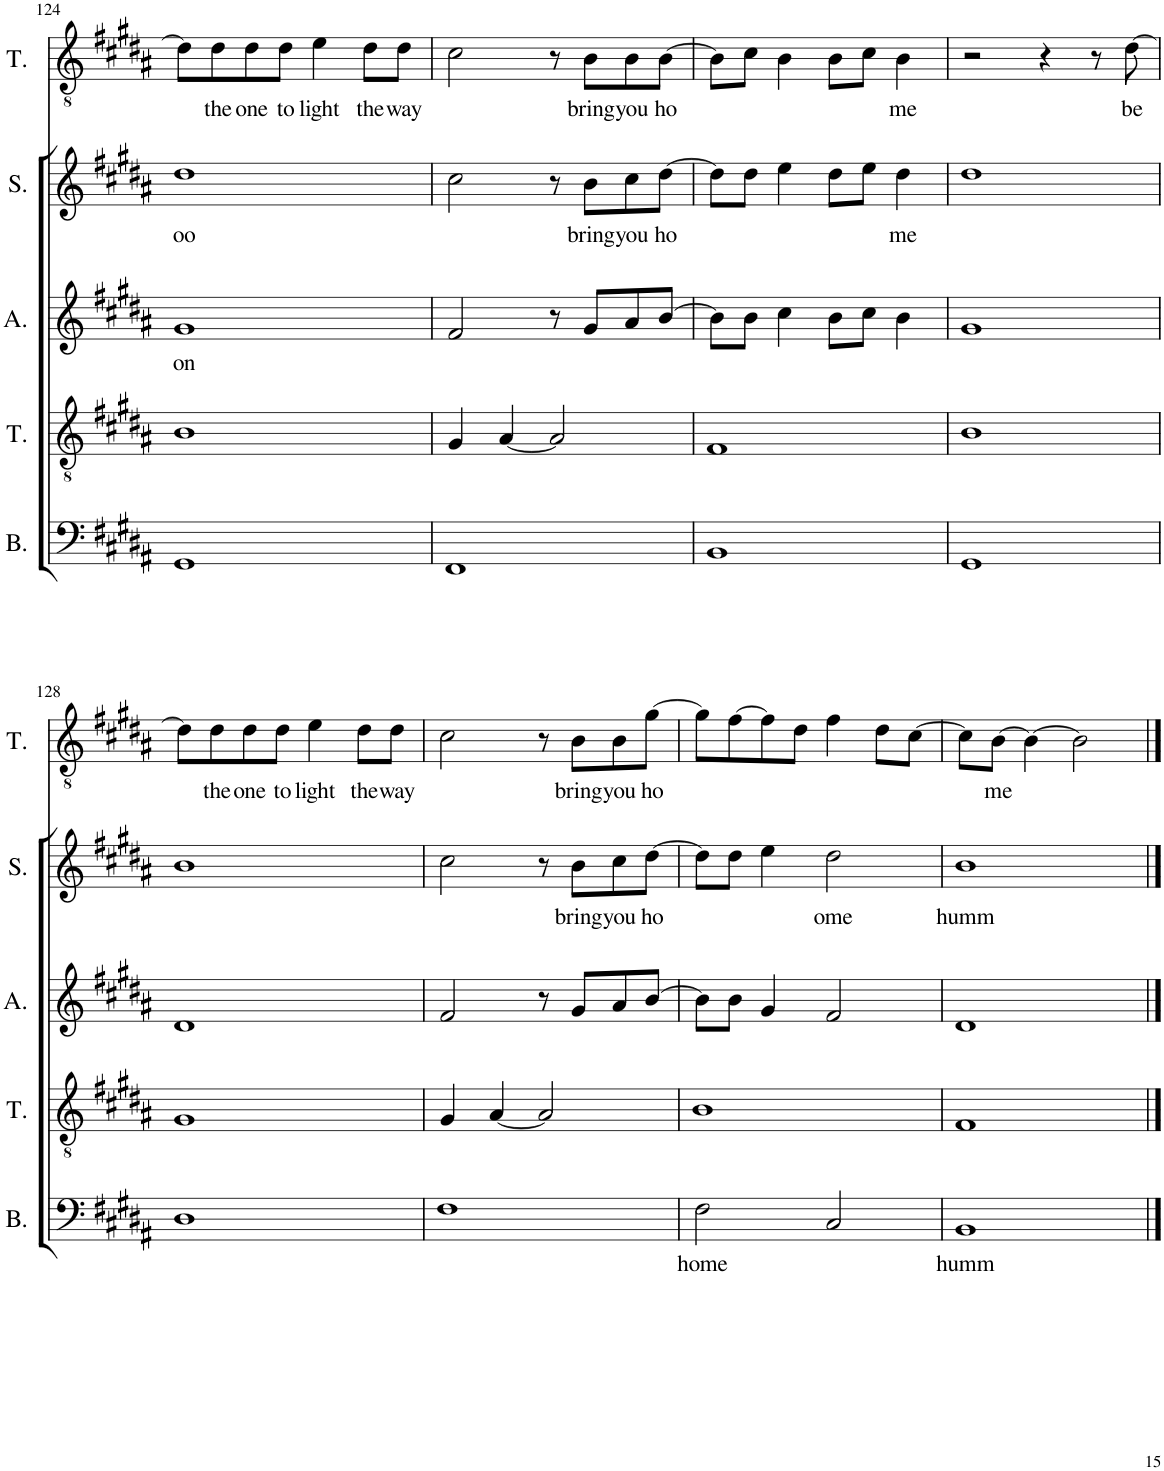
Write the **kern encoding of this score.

**kern	**text	**kern	**kern	**text	**kern	**text	**kern	**text
*part5	*part5	*part4	*part3	*part3	*part2	*part2	*part1	*part1
*staff5	*staff5	*staff4	*staff3	*staff3	*staff2	*staff2	*staff1	*staff1
*I"Bass	*	*I"Tenor	*I"Alto	*	*I"Soprano	*	*I"Solo	*
*I'B.	*	*I'T.	*I'A.	*	*I'S.	*	*	*
!!LO:PB:g=z
*clefF4	*	*clefGv2	*clefG2	*	*clefG2	*	*clefGv2	*
*k[f#c#g#d#a#]	*	*k[f#c#g#d#a#]	*k[f#c#g#d#a#]	*	*k[f#c#g#d#a#]	*	*k[f#c#g#d#a#]	*
*M4/4	*	*M4/4	*M4/4	*	*M4/4	*	*M4/4	*
=124	=124	=124	=124	=124	=124	=124	=124	=124
!	!	!	!	!LO:LY:b	!	!LO:LY:b	!	!
1GG#	.	1B	1g#	on	1dd#	oo	8d#\L]	.
!	!	!	!	!	!	!	!	!LO:LY:b
.	.	.	.	.	.	.	8d#\	the
!	!	!	!	!	!	!	!	!LO:LY:b
.	.	.	.	.	.	.	8d#\	one
!	!	!	!	!	!	!	!	!LO:LY:b
.	.	.	.	.	.	.	8d#\J	to
!	!	!	!	!	!	!	!	!LO:LY:b
.	.	.	.	.	.	.	4e\	light
!	!	!	!	!	!	!	!	!LO:LY:b
.	.	.	.	.	.	.	8d#\L	the
!	!	!	!	!	!	!	!	!LO:LY:b
.	.	.	.	.	.	.	8d#\J	way
=125	=125	=125	=125	=125	=125	=125	=125	=125
1FF#	.	4G#/	2f#/	.	2cc#\	.	2c#\	.
.	.	[4A#/	.	.	.	.	.	.
.	.	2A#/]	8r	.	8r	.	8r	.
!	!	!	!	!	!	!LO:LY:b	!	!LO:LY:b
.	.	.	8g#/L	.	8b\L	bring	8B\L	bring
!	!	!	!	!	!	!LO:LY:b	!	!LO:LY:b
.	.	.	8a#/	.	8cc#\	you	8B\	you
!	!	!	!	!	!	!LO:LY:b	!	!LO:LY:b
.	.	.	[8b/J	.	[8dd#\J	ho	[8B\J	ho
=126	=126	=126	=126	=126	=126	=126	=126	=126
1BB	.	1F#	8b\L]	.	8dd#\L]	.	8B\L]	.
.	.	.	8b\J	.	8dd#\J	.	8c#\J	.
.	.	.	4cc#\	.	4ee\	.	4B\	.
.	.	.	8b\L	.	8dd#\L	.	8B\L	.
.	.	.	8cc#\J	.	8ee\J	.	8c#\J	.
!	!	!	!	!	!	!LO:LY:b	!	!LO:LY:b
.	.	.	4b\	.	4dd#\	me	4B\	me
=127	=127	=127	=127	=127	=127	=127	=127	=127
1GG#	.	1B	1g#	.	1dd#	.	2r	.
.	.	.	.	.	.	.	4r	.
.	.	.	.	.	.	.	8r	.
!	!	!	!	!	!	!	!	!LO:LY:b
.	.	.	.	.	.	.	[8d#\	be
!!LO:LB:g=z
=128	=128	=128	=128	=128	=128	=128	=128	=128
1D#	.	1G#	1d#	.	1b	.	8d#\L]	.
!	!	!	!	!	!	!	!	!LO:LY:b
.	.	.	.	.	.	.	8d#\	the
!	!	!	!	!	!	!	!	!LO:LY:b
.	.	.	.	.	.	.	8d#\	one
!	!	!	!	!	!	!	!	!LO:LY:b
.	.	.	.	.	.	.	8d#\J	to
!	!	!	!	!	!	!	!	!LO:LY:b
.	.	.	.	.	.	.	4e\	light
!	!	!	!	!	!	!	!	!LO:LY:b
.	.	.	.	.	.	.	8d#\L	the
!	!	!	!	!	!	!	!	!LO:LY:b
.	.	.	.	.	.	.	8d#\J	way
=129	=129	=129	=129	=129	=129	=129	=129	=129
1F#	.	4G#/	2f#/	.	2cc#\	.	2c#\	.
.	.	[4A#/	.	.	.	.	.	.
.	.	2A#/]	8r	.	8r	.	8r	.
!	!	!	!	!	!	!LO:LY:b	!	!LO:LY:b
.	.	.	8g#/L	.	8b\L	bring	8B\L	bring
!	!	!	!	!	!	!LO:LY:b	!	!LO:LY:b
.	.	.	8a#/	.	8cc#\	you	8B\	you
!	!	!	!	!	!	!LO:LY:b	!	!LO:LY:b
.	.	.	[8b/J	.	[8dd#\J	ho	[8g#\J	ho
=130	=130	=130	=130	=130	=130	=130	=130	=130
!	!LO:LY:b	!	!	!	!	!	!	!
2F#\	home	1B	8b\L]	.	8dd#\L]	.	8g#\L]	.
.	.	.	8b\J	.	8dd#\J	.	[8f#\	.
.	.	.	4g#/	.	4ee\	.	8f#\]	.
.	.	.	.	.	.	.	8d#\J	.
!	!	!	!	!	!	!LO:LY:b	!	!
2C#/	.	.	2f#/	.	2dd#\	ome	4f#\	.
.	.	.	.	.	.	.	8d#\L	.
.	.	.	.	.	.	.	[8c#\J	.
=131	=131	=131	=131	=131	=131	=131	=131	=131
!	!LO:LY:b	!	!	!	!	!LO:LY:b	!	!
1BB	humm	1F#	1d#	.	1b	humm	8c#\L]	.
!	!	!	!	!	!	!	!	!LO:LY:b
.	.	.	.	.	.	.	[8B\J	me
.	.	.	.	.	.	.	4B\_	.
.	.	.	.	.	.	.	2B\]	.
==	==	==	==	==	==	==	==	==
*-	*-	*-	*-	*-	*-	*-	*-	*-
